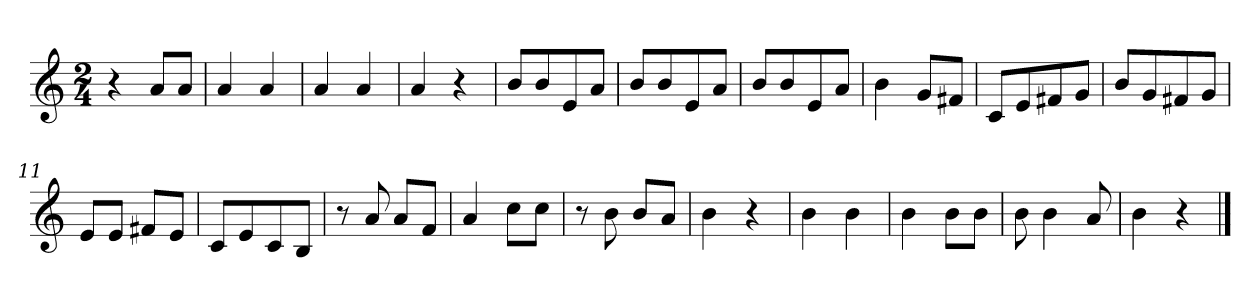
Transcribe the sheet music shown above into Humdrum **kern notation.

**kern
*part1
*staff1
*clefG2
*k[]
*C:
*M2/4
=1
4r
8aL
8aJ
=2
4a
4a
=3
4a
4a
=4
4a
4r
=5
8bL
8b
8e
8aJ
=6
8bL
8b
8e
8aJ
=7
8bL
8b
8e
8aJ
=8
4b
8gL
8f#XJ
=9
8cL
8e
8f#X
8gJ
=10
8bL
8g
8f#X
8gJ
=11
8eL
8eJ
8f#XL
8eJ
=12
8cL
8e
8c
8BJ
=13
8r
8a
8aL
8fJ
=14
4a
8ccL
8ccJ
=15
8r
8b
8bL
8aJ
=16
4b
4r
=17
4b
4b
=18
4b
8bL
8bJ
=19
8b
4b
8a
=20
4b
4r
==
*-
